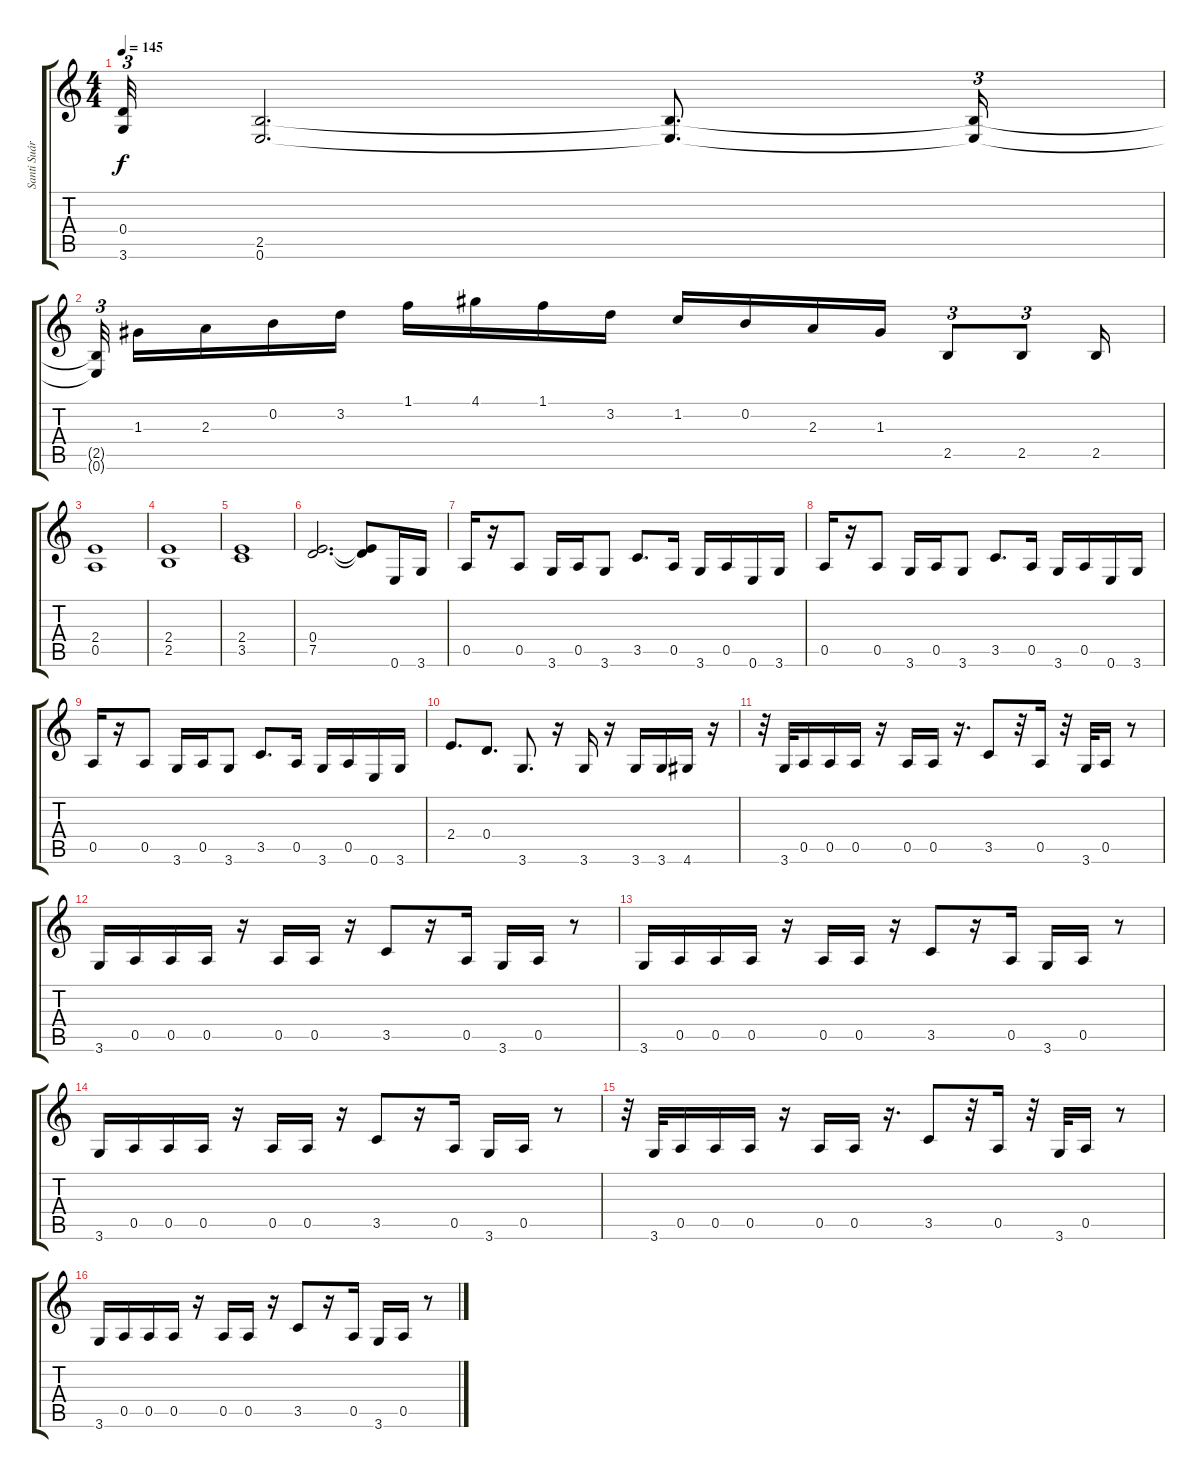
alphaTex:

\track ("Santi Suárez" "Santi Suár") {instrument overdrivenguitar}
\staff {score tabs}
\tuning (E4 B3 G3 D3 A2 E2) {hide}
\ts (4 4)
\tempo 145
\clef g2
\ks c
(0.4{t} 3.6{t}).32{tu (3 2) dy f} (2.5 0.6).2{d} (2.5{t} 0.6{t}).8{d} (2.5{t} 0.6{t}).16{tu (3 2)} |
(2.5{t} 0.6{t}).32{tu (3 2) beam splitsecondary} 1.3.16 2.3.16 0.2.16 3.2.16 1.1.16 4.1.16 1.1.16 3.2.16 1.2.16 0.2.16 2.3.16 1.3.16 2.5.8{tu (3 2)} 2.5.8{tu (3 2)} 2.5.16 |
(2.4 0.5).1 |
(2.4 2.5).1 |
(2.4 3.5).1 |
(0.4 7.5).2{d} (0.4{t} 7.5{t}).8 0.6.16 3.6.16 |
0.5.16 r.16 0.5.8 3.6.16 0.5.16 3.6.8 3.5.8{d} 0.5.16 3.6.16 0.5.16 0.6.16 3.6.16 |
0.5.16 r.16 0.5.8 3.6.16 0.5.16 3.6.8 3.5.8{d} 0.5.16 3.6.16 0.5.16 0.6.16 3.6.16 |
0.5.16 r.16 0.5.8 3.6.16 0.5.16 3.6.8 3.5.8{d} 0.5.16 3.6.16 0.5.16 0.6.16 3.6.16 |
2.4.8{d} 0.4.8{d} 3.6.8{d} r.16 3.6.16 r.16 3.6.16 3.6.16 4.6.16 r.16 |
r.32 3.6.32 0.5.16 0.5.16 0.5.16 r.16 0.5.16 0.5.16 r.16{d} 3.5.8 r.32 0.5.16 r.32 3.6.32 0.5.16 r.8 |
3.6.16 0.5.16 0.5.16 0.5.16 r.16 0.5.16 0.5.16 r.16 3.5.8 r.16 0.5.16 3.6.16 0.5.16 r.8 |
3.6.16 0.5.16 0.5.16 0.5.16 r.16 0.5.16 0.5.16 r.16 3.5.8 r.16 0.5.16 3.6.16 0.5.16 r.8 |
3.6.16 0.5.16 0.5.16 0.5.16 r.16 0.5.16 0.5.16 r.16 3.5.8 r.16 0.5.16 3.6.16 0.5.16 r.8 |
r.32 3.6.32 0.5.16 0.5.16 0.5.16 r.16 0.5.16 0.5.16 r.16{d} 3.5.8 r.32 0.5.16 r.32 3.6.32 0.5.16 r.8 |
3.6.16 0.5.16 0.5.16 0.5.16 r.16 0.5.16 0.5.16 r.16 3.5.8 r.16 0.5.16 3.6.16 0.5.16 r.8
